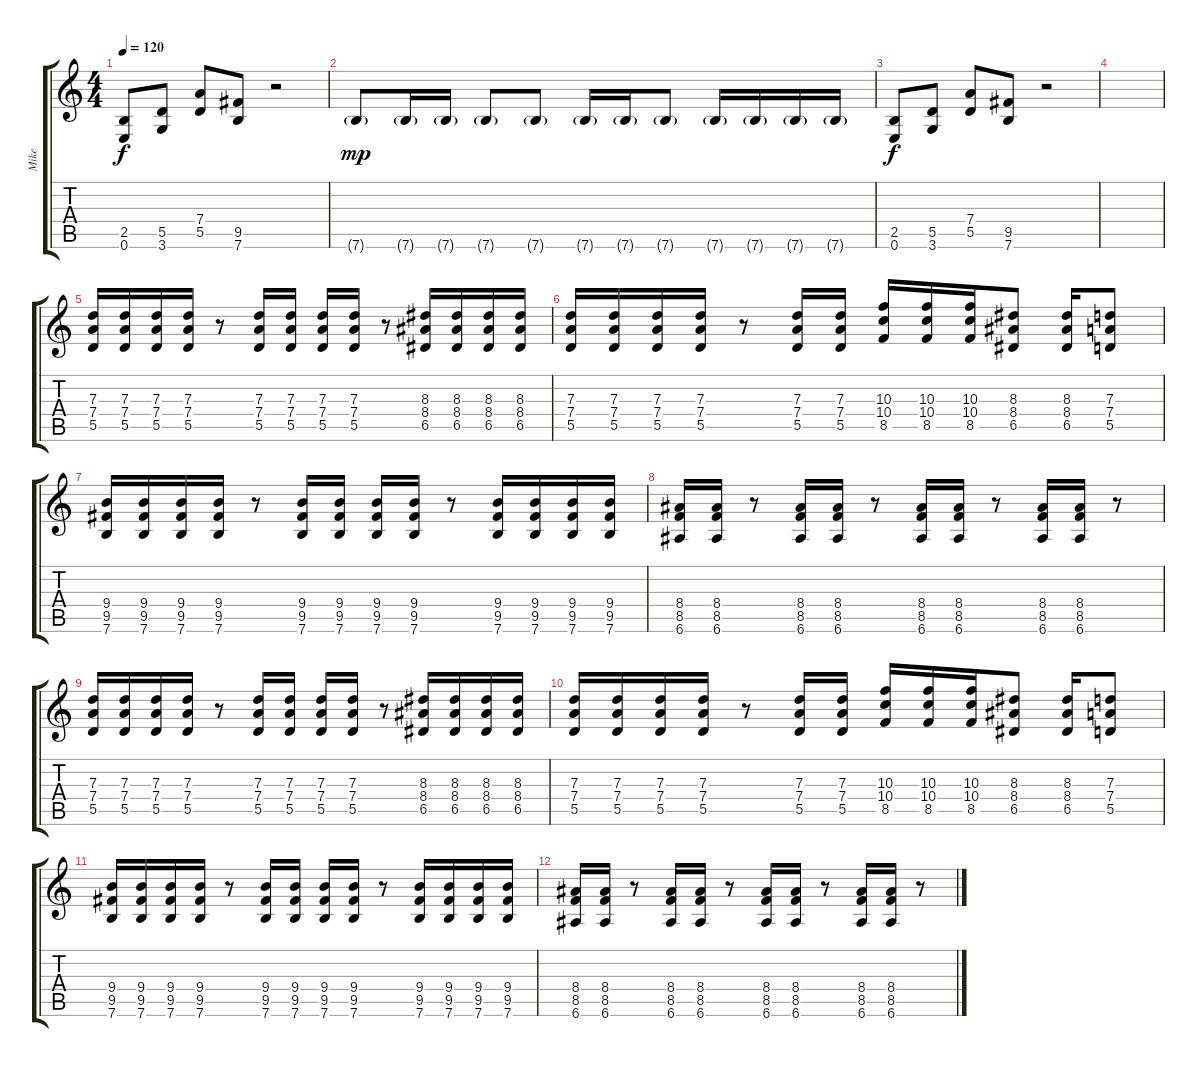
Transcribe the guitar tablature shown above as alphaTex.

\track ("Mike" "Mike") {instrument distortionguitar}
\staff {score tabs}
\tuning (E4 B3 G3 D3 A2 E2) {hide}
\ts (4 4)
\tempo 120
\clef g2
\ks c
(2.5 0.6).8{dy f} (5.5 3.6).8 (7.4 5.5).8 (9.5 7.6).8 r.2 |
7.6{g}.8{dy mp} 7.6{g}.16 7.6{g}.16 7.6{g}.8 7.6{g}.8 7.6{g}.16 7.6{g}.16 7.6{g}.8 7.6{g}.16 7.6{g}.16 7.6{g}.16 7.6{g}.16 |
(2.5 0.6).8{dy f} (5.5 3.6).8 (7.4 5.5).8 (9.5 7.6).8 r.2 |
|
(7.3 7.4 5.5).16 (7.3 7.4 5.5).16 (7.3 7.4 5.5).16 (7.3 7.4 5.5).16 r.8 (7.3 7.4 5.5).16 (7.3 7.4 5.5).16 (7.3 7.4 5.5).16 (7.3 7.4 5.5).16 r.8 (8.3 8.4 6.5).16 (8.3 8.4 6.5).16 (8.3 8.4 6.5).16 (8.3 8.4 6.5).16 |
(7.3 7.4 5.5).16 (7.3 7.4 5.5).16 (7.3 7.4 5.5).16 (7.3 7.4 5.5).16 r.8 (7.3 7.4 5.5).16 (7.3 7.4 5.5).16 (10.3 10.4 8.5).16 (10.3 10.4 8.5).16 (10.3 10.4 8.5).16 (8.3 8.4 6.5).8 (8.3 8.4 6.5).16 (7.3 7.4 5.5).8 |
(9.4 9.5 7.6).16 (9.4 9.5 7.6).16 (9.4 9.5 7.6).16 (9.4 9.5 7.6).16 r.8 (9.4 9.5 7.6).16 (9.4 9.5 7.6).16 (9.4 9.5 7.6).16 (9.4 9.5 7.6).16 r.8 (9.4 9.5 7.6).16 (9.4 9.5 7.6).16 (9.4 9.5 7.6).16 (9.4 9.5 7.6).16 |
(8.4 8.5 6.6).16 (8.4 8.5 6.6).16 r.8 (8.4 8.5 6.6).16 (8.4 8.5 6.6).16 r.8 (8.4 8.5 6.6).16 (8.4 8.5 6.6).16 r.8 (8.4 8.5 6.6).16 (8.4 8.5 6.6).16 r.8 |
(7.3 7.4 5.5).16 (7.3 7.4 5.5).16 (7.3 7.4 5.5).16 (7.3 7.4 5.5).16 r.8 (7.3 7.4 5.5).16 (7.3 7.4 5.5).16 (7.3 7.4 5.5).16 (7.3 7.4 5.5).16 r.8 (8.3 8.4 6.5).16 (8.3 8.4 6.5).16 (8.3 8.4 6.5).16 (8.3 8.4 6.5).16 |
(7.3 7.4 5.5).16 (7.3 7.4 5.5).16 (7.3 7.4 5.5).16 (7.3 7.4 5.5).16 r.8 (7.3 7.4 5.5).16 (7.3 7.4 5.5).16 (10.3 10.4 8.5).16 (10.3 10.4 8.5).16 (10.3 10.4 8.5).16 (8.3 8.4 6.5).8 (8.3 8.4 6.5).16 (7.3 7.4 5.5).8 |
(9.4 9.5 7.6).16 (9.4 9.5 7.6).16 (9.4 9.5 7.6).16 (9.4 9.5 7.6).16 r.8 (9.4 9.5 7.6).16 (9.4 9.5 7.6).16 (9.4 9.5 7.6).16 (9.4 9.5 7.6).16 r.8 (9.4 9.5 7.6).16 (9.4 9.5 7.6).16 (9.4 9.5 7.6).16 (9.4 9.5 7.6).16 |
(8.4 8.5 6.6).16 (8.4 8.5 6.6).16 r.8 (8.4 8.5 6.6).16 (8.4 8.5 6.6).16 r.8 (8.4 8.5 6.6).16 (8.4 8.5 6.6).16 r.8 (8.4 8.5 6.6).16 (8.4 8.5 6.6).16 r.8
